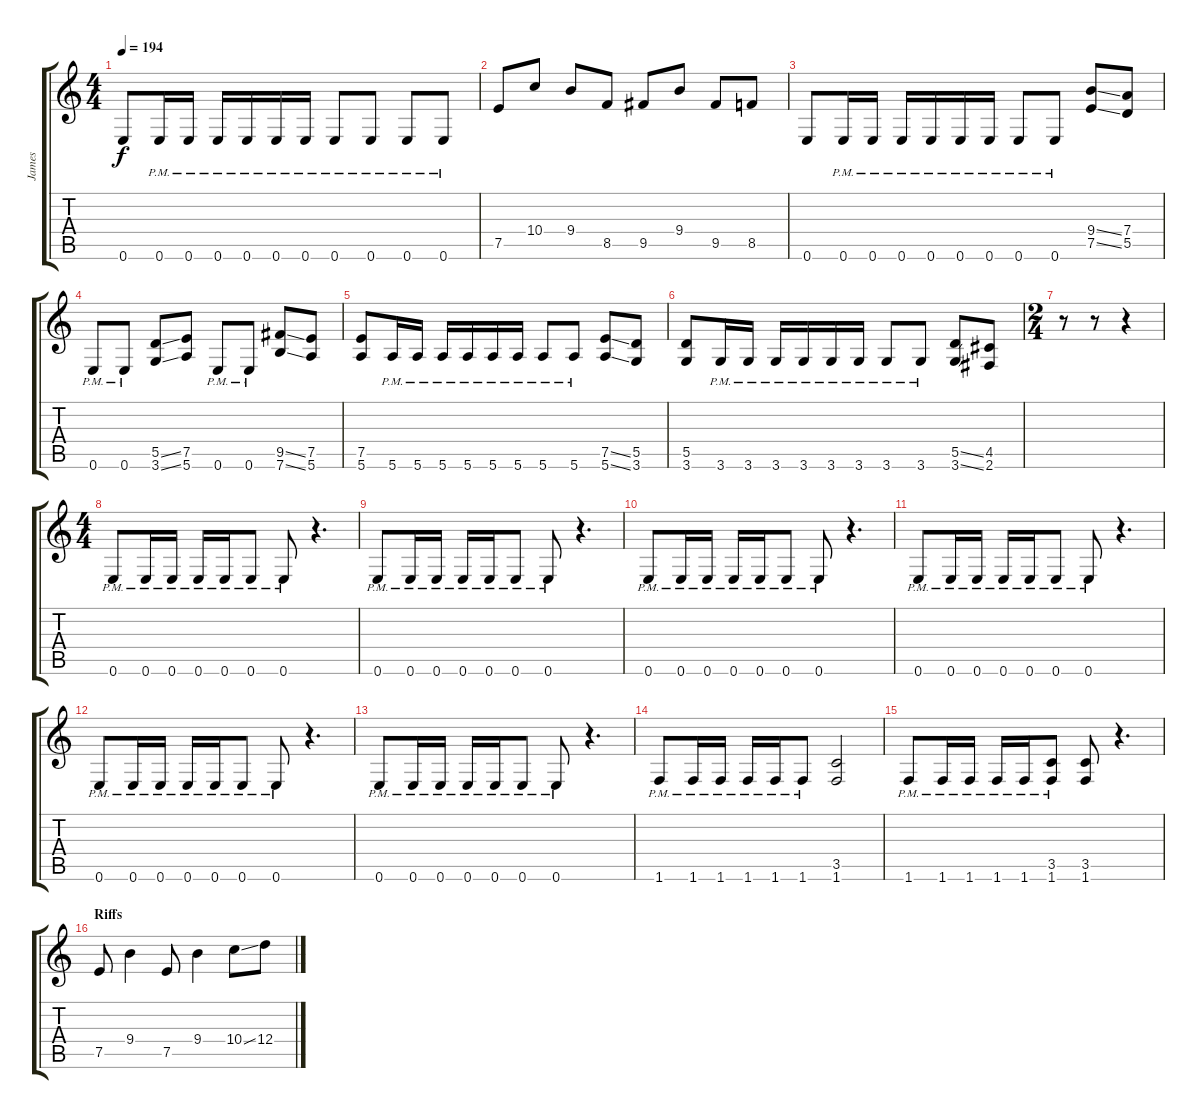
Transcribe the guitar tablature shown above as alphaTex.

\track ("James" "James") {instrument overdrivenguitar}
\staff {score tabs}
\tuning (E4 B3 G3 D3 A2 E2) {hide}
\ts (4 4)
\tempo 194
\clef g2
\ks c
0.6.8{dy f} 0.6{pm}.16 0.6{pm}.16 0.6{pm}.16 0.6{pm}.16 0.6{pm}.16 0.6{pm}.16 0.6{pm}.8 0.6{pm}.8 0.6{pm}.8 0.6{pm}.8 |
7.5.8 10.4.8 9.4.8 8.5.8 9.5.8 9.4.8 9.5.8 8.5.8 |
0.6.8 0.6{pm}.16 0.6{pm}.16 0.6{pm}.16 0.6{pm}.16 0.6{pm}.16 0.6{pm}.16 0.6{pm}.8 0.6{pm}.8 (9.4{ss} 7.5{ss}).8 (7.4 5.5).8 |
0.6{pm}.8 0.6{pm}.8 (5.5{ss} 3.6{ss}).8 (7.5 5.6).8 0.6{pm}.8 0.6{pm}.8 (9.5{ss} 7.6{ss}).8 (7.5 5.6).8 |
(7.5 5.6).8 5.6{pm}.16 5.6{pm}.16 5.6{pm}.16 5.6{pm}.16 5.6{pm}.16 5.6{pm}.16 5.6{pm}.8 5.6{pm}.8 (7.5{ss} 5.6{ss}).8 (5.5 3.6).8 |
(5.5 3.6).8 3.6{pm}.16 3.6{pm}.16 3.6{pm}.16 3.6{pm}.16 3.6{pm}.16 3.6{pm}.16 3.6{pm}.8 3.6{pm}.8 (5.5{ss} 3.6{ss}).8 (4.5 2.6).8 |
\ts (2 4)
r.8 r.8 r.4 |
\ts (4 4)
0.6{pm}.8 0.6{pm}.16 0.6{pm}.16 0.6{pm}.16 0.6{pm}.16 0.6{pm}.8 0.6{pm}.8 r.4{d} |
0.6{pm}.8 0.6{pm}.16 0.6{pm}.16 0.6{pm}.16 0.6{pm}.16 0.6{pm}.8 0.6{pm}.8 r.4{d} |
0.6{pm}.8 0.6{pm}.16 0.6{pm}.16 0.6{pm}.16 0.6{pm}.16 0.6{pm}.8 0.6{pm}.8 r.4{d} |
0.6{pm}.8 0.6{pm}.16 0.6{pm}.16 0.6{pm}.16 0.6{pm}.16 0.6{pm}.8 0.6{pm}.8 r.4{d} |
0.6{pm}.8 0.6{pm}.16 0.6{pm}.16 0.6{pm}.16 0.6{pm}.16 0.6{pm}.8 0.6{pm}.8 r.4{d} |
0.6{pm}.8 0.6{pm}.16 0.6{pm}.16 0.6{pm}.16 0.6{pm}.16 0.6{pm}.8 0.6{pm}.8 r.4{d} |
1.6{pm}.8 1.6{pm}.16 1.6{pm}.16 1.6{pm}.16 1.6{pm}.16 1.6{pm}.8 (3.5 1.6).2 |
1.6{pm}.8 1.6{pm}.16 1.6{pm}.16 1.6{pm}.16 1.6{pm}.16 (3.5 1.6{pm}).8 (3.5 1.6).8 r.4{d} |
\section ("" "Riffs")
7.5.8 9.4.4 7.5.8 9.4.4 10.4{ss}.8 12.4.8
